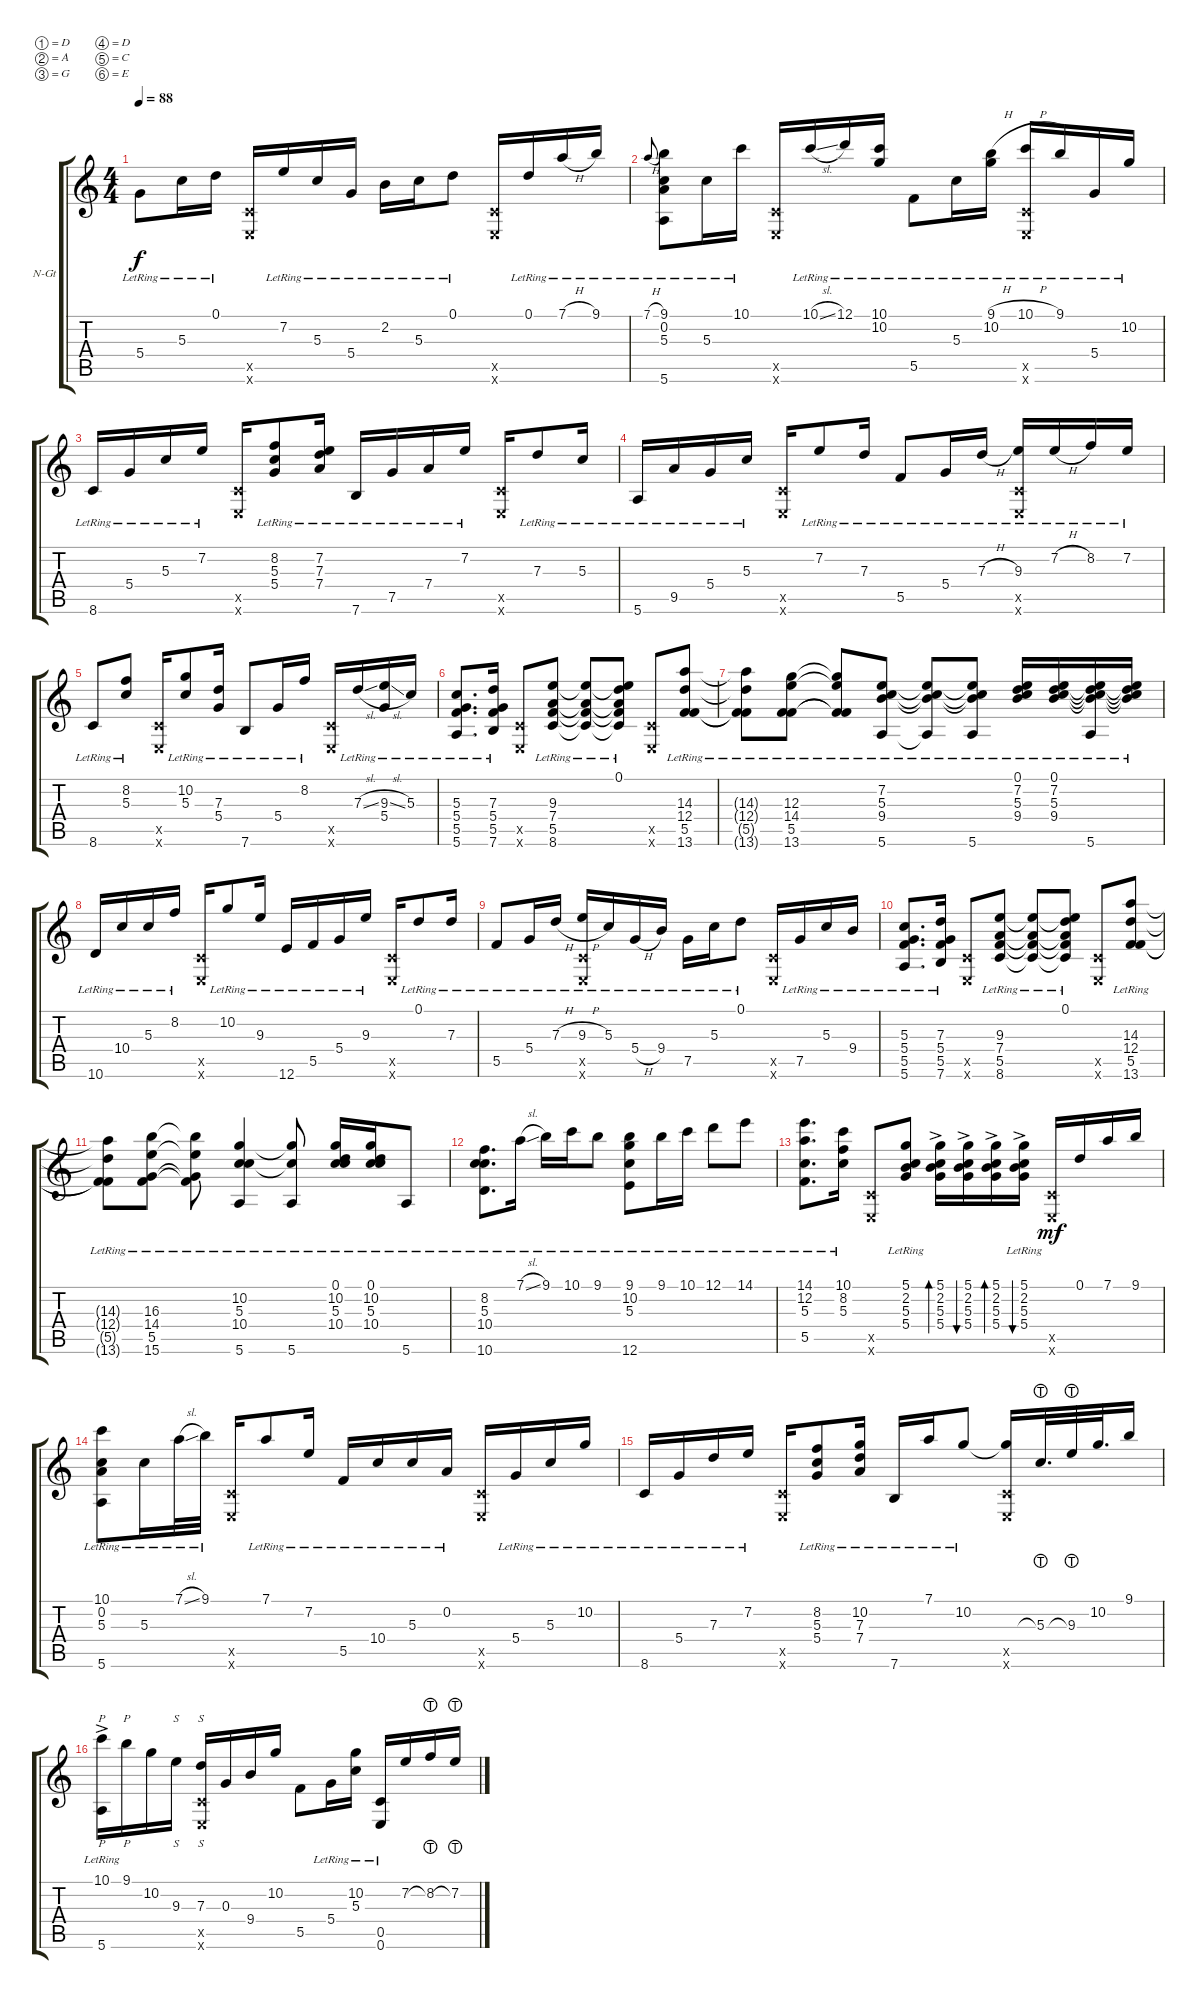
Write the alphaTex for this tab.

\defaultSystemsLayout 4
\bracketExtendMode groupsimilarinstruments
\firstSystemTrackNameOrientation horizontal
\otherSystemsTrackNameOrientation horizontal
\track ("Nylon Guitar" "N-Gt") {instrument acousticguitarnylon}
\staff {score tabs}
\tuning (D4 A3 G3 D3 C3 E2)
\ts (4 4)
\tempo 88
\clef g2
\ks c
5.4{lr}.8{dy f} 5.3{lr}.16 0.1{lr}.16 (0.5{x} 0.6{x}).16 7.2{lr}.16 5.3{lr}.16 5.4{lr}.16 2.2{lr}.16 5.3{lr}.16 0.1{lr}.8 (0.5{x} 0.6{x}).16 0.1{lr}.16 7.1{h lr}.16 9.1{lr}.16 |
7.1{h lr}.8{gr onbeat} (9.1{lr} 0.2{lr} 5.3{lr} 5.6{lr}).8 5.3{lr}.16 10.1{lr}.16 (0.5{x} 0.6{x}).16 10.1{sl lr}.16 12.1{lr}.16 (10.1{lr} 10.2{lr}).16 5.5{lr}.8 5.3{lr}.16 (9.1{h lr} 10.2{lr}).16 (10.1{h lr} 0.5{x} 0.6{x}).16 9.1{lr}.16 5.4{lr}.16 10.2{lr}.16 |
8.6{lr}.16 5.4{lr}.16 5.3{lr}.16 7.2{lr}.16 (0.5{x} 0.6{x}).16 (8.2{lr} 5.3{lr} 5.4{lr}).8 (7.2{lr} 7.3{lr} 7.4{lr}).16 7.6{lr}.16 7.5{lr}.16 7.4{lr}.16 7.2{lr}.16 (0.5{x} 0.6{x}).16 7.3{lr}.8 5.3{lr}.16 |
5.6{lr}.16 9.5{lr}.16 5.4{lr}.16 5.3{lr}.16 (0.5{x} 0.6{x}).16 7.2{lr}.8 7.3{lr}.16 5.5{lr}.8 5.4{lr}.16 7.3{h lr}.16 (9.3{lr} 0.5{x} 0.6{x}).16 7.2{h lr}.16 8.2{lr}.16 7.2{lr}.16 |
8.6{lr}.8 (8.2{lr} 5.3{lr}).8 (0.5{x} 0.6{x}).16 (10.2{lr} 5.3{lr}).8 (7.3{lr} 5.4{lr}).16 7.6{lr}.8 5.4{lr}.16 8.2{lr}.16 (0.5{x} 0.6{x}).16 7.3{sl lr}.16 (9.3{sl lr} 5.4{lr}).16 5.3{lr}.16 |
(5.3{lr} 5.4{lr} 5.5{lr} 5.6{lr}).8{d} (7.3{lr} 5.4{lr} 5.5{lr} 7.6{lr}).16 (0.5{x} 0.6{x}).8 (9.3{lr} 7.4{lr} 5.5{lr} 8.6{lr}).8 (9.3{lr t} 7.4{lr t} 5.5{lr t} 8.6{lr t}).8 (0.1{lr} 9.3{lr t} 7.4{lr t} 5.5{lr t} 8.6{lr t}).8 (0.5{x} 0.6{x}).8 (14.3{lr} 12.4{lr} 5.5{lr} 13.6{lr}).8 |
(14.3{lr t} 12.4{lr t} 5.5{lr t} 13.6{lr t}).8 (12.3{lr} 14.4{lr} 5.5{lr} 13.6{lr}).8 (12.3{lr t} 14.4{lr t} 5.5{lr t} 13.6{lr t}).8 (7.2{lr} 5.3{lr} 9.4{lr} 5.6{lr}).8 (5.6{lr t} 7.2{lr t} 5.3{lr t} 9.4{lr t}).8 (7.2{lr t} 5.3{lr t} 9.4{lr t} 5.6{lr}).8 (0.1{lr} 7.2{lr} 5.3{lr} 9.4{lr}).16 (0.1{lr} 7.2{lr} 5.3{lr} 9.4{lr}).16 (5.6{lr} 0.1{lr t} 7.2{lr t} 5.3{lr t} 9.4{lr t}).16 (0.1{lr t} 7.2{lr t} 5.3{lr t} 9.4{lr t}).16 |
10.6{lr}.16 10.4{lr}.16 5.3{lr}.16 8.2{lr}.16 (0.5{x} 0.6{x}).16 10.2{lr}.8 9.3{lr}.16 12.6{lr}.16 5.5{lr}.16 5.4{lr}.16 9.3{lr}.16 (0.5{x} 0.6{x}).16 0.1{lr}.8 7.3{lr}.16 |
5.5{lr}.8 5.4{lr}.16 7.3{h lr}.16 (9.3{h lr} 0.5{x} 0.6{x}).16 5.3{lr}.16 5.4{h lr}.16 9.4{lr}.16 7.5{lr}.16 5.3{lr}.16 0.1{lr}.8 (0.5{x} 0.6{x}).16 7.5{lr}.16 5.3{lr}.16 9.4{lr}.16 |
(5.3{lr} 5.4{lr} 5.5{lr} 5.6{lr}).8{d} (7.3{lr} 5.4{lr} 5.5{lr} 7.6{lr}).16 (0.5{x} 0.6{x}).8 (9.3{lr} 7.4{lr} 5.5{lr} 8.6{lr}).8 (9.3{lr t} 7.4{lr t} 5.5{lr t} 8.6{lr t}).8 (0.1{lr} 9.3{lr t} 7.4{lr t} 5.5{lr t} 8.6{lr t}).8 (0.5{x} 0.6{x}).8 (14.3{lr} 12.4{lr} 5.5{lr} 13.6{lr}).8 |
(14.3{lr t} 12.4{lr t} 5.5{lr t} 13.6{lr t}).8 (16.3{lr} 14.4{lr} 5.5{lr} 15.6{lr}).8 (16.3{lr t} 14.4{lr t} 5.5{lr t} 15.6{lr t}).8 (10.2{lr} 5.3{lr} 10.4{lr} 5.6{lr}).4 (10.2{lr t} 5.3{lr t} 5.6{lr}).8 (0.1{lr} 10.2{lr} 5.3{lr} 10.4{lr}).16 (0.1{lr} 10.2{lr} 5.3{lr} 10.4{lr}).16 5.6{lr}.8 |
(8.2{lr} 5.3{lr} 10.4{lr} 10.6{lr}).8{d} 7.1{sl lr}.16 9.1{lr}.16 10.1{lr}.16 9.1{lr}.8 (9.1{lr} 10.2{lr} 5.3{lr} 12.6{lr}).8 9.1{lr}.16 10.1{lr}.16 12.1{lr}.8 14.1{lr}.8 |
(14.1{lr} 12.2{lr} 5.3{lr} 5.5{lr}).8{d} (5.3{lr} 8.2{lr} 10.1{lr}).16 (0.5{x} 0.6{x}).8 (5.4{lr} 5.3{lr} 2.2{lr} 5.1{lr}).8 (5.1{ac} 2.2{ac} 5.3{ac} 5.4{ac}).16{bd 102} (5.1{ac} 2.2{ac} 5.3{ac} 5.4{ac}).16{bu 102} (5.1{ac} 2.2{ac} 5.3{ac} 5.4{ac}).16{bd 102} (5.4{ac lr} 5.3{ac lr} 2.2{ac lr} 5.1{ac lr}).16{bu 102} (0.5{x} 0.6{x}).16{dy mf} 0.1.16 7.1.16 9.1.16 |
(10.1{lr} 0.2{lr} 5.3{lr} 5.6{lr}).8 5.3{lr}.16 7.1{sl lr}.32 9.1{lr}.32 (0.5{x} 0.6{x}).16 7.1{lr}.8 7.2{lr}.16 5.5{lr}.16 10.4{lr}.16 5.3{lr}.16 0.2{lr}.16 (0.5{x} 0.6{x}).16 5.4{lr}.16 5.3{lr}.16 10.2{lr}.16 |
8.6{lr}.16 5.4{lr}.16 7.3{lr}.16 7.2{lr}.16 (0.5{x} 0.6{x}).16 (8.2{lr} 5.3{lr} 5.4{lr}).8 (10.2{lr} 7.3{lr} 7.4{lr}).16 7.6{lr}.16 7.1{lr}.16 10.2{lr}.8 (0.5{x} 0.6{x} 10.2{t}).16 5.3{lht}.32{d} 9.3{lht}.32 10.2.32{d} 9.1.16 |
(5.6{lr} 10.1{ac lr}).16{p} 9.1.16{p} 10.2.16 9.3.16{s} (7.3 0.6{x} 0.5{x}).16{s} 0.3.16 9.4.16 10.2.16 5.5.8 5.4{lr}.16 (5.3{lr} 10.2{lr}).16 (0.6{lr} 0.5{lr}).16 7.2.16 8.2{lht}.16 7.2{lht}.16
